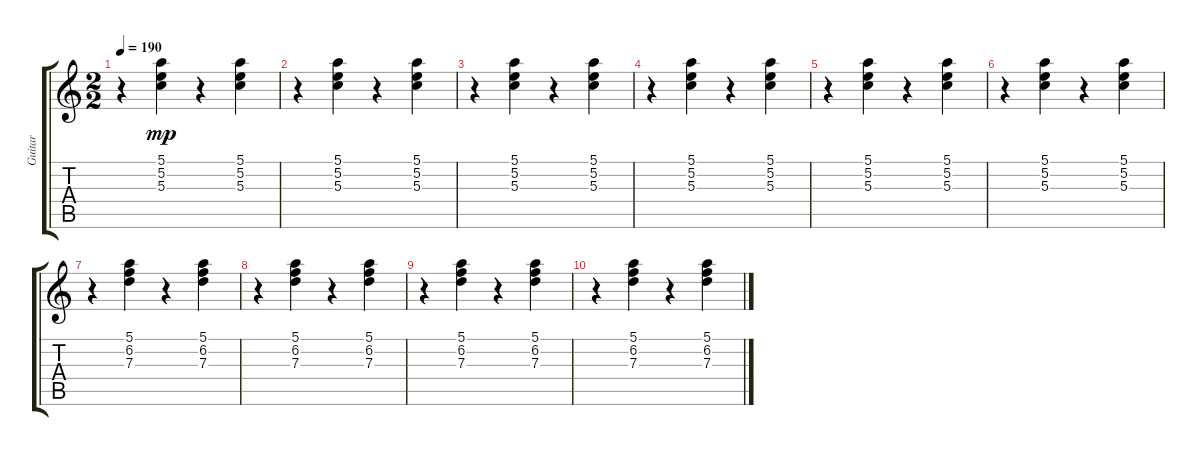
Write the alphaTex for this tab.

\track ("Guitar" "Guitar") {instrument electricguitarclean}
\staff {score tabs}
\tuning (E4 B3 G3 D3 A2 E2) {hide}
\ts (2 2)
\tempo 190
\clef g2
\ks c
r.4{dy mp} (5.1 5.2 5.3).4 r.4 (5.1 5.2 5.3).4 |
r.4 (5.1 5.2 5.3).4 r.4 (5.1 5.2 5.3).4 |
r.4 (5.1 5.2 5.3).4 r.4 (5.1 5.2 5.3).4 |
r.4 (5.1 5.2 5.3).4 r.4 (5.1 5.2 5.3).4 |
r.4 (5.1 5.2 5.3).4 r.4 (5.1 5.2 5.3).4 |
r.4 (5.1 5.2 5.3).4 r.4 (5.1 5.2 5.3).4 |
r.4 (5.1 6.2 7.3).4 r.4 (5.1 6.2 7.3).4 |
r.4 (5.1 6.2 7.3).4 r.4 (5.1 6.2 7.3).4 |
r.4 (5.1 6.2 7.3).4 r.4 (5.1 6.2 7.3).4 |
r.4 (5.1 6.2 7.3).4 r.4 (5.1 6.2 7.3).4
